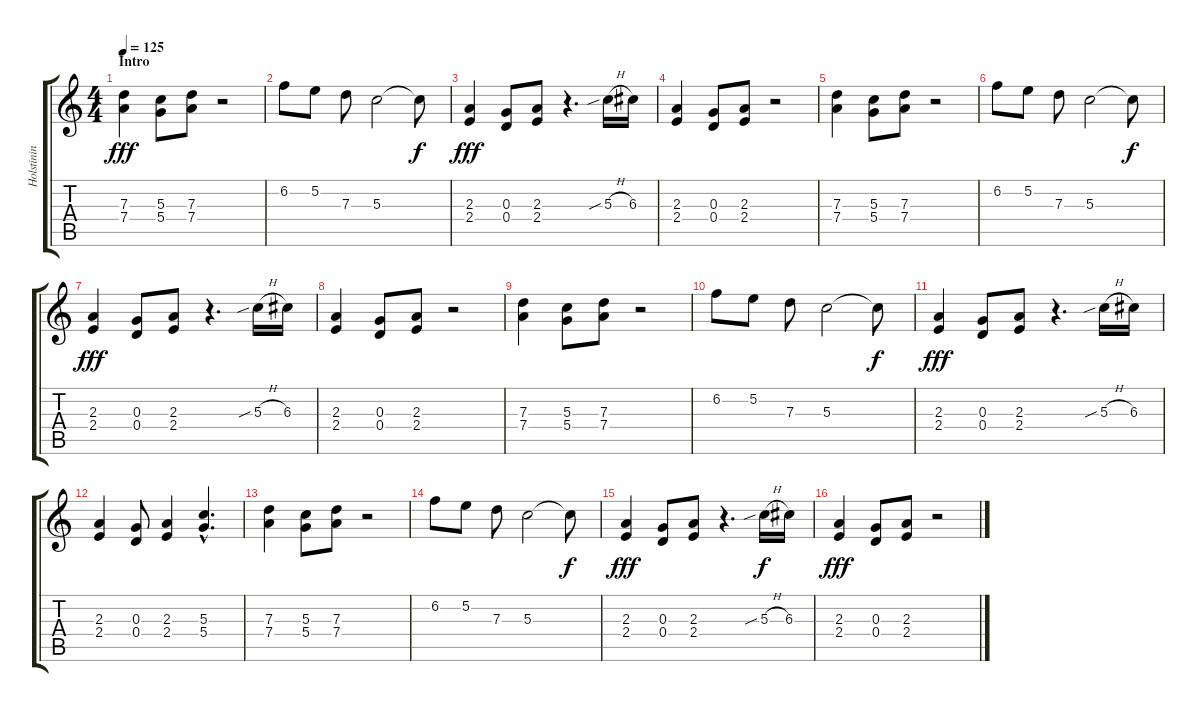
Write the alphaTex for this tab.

\track ("Holstinin" "Holstinin") {instrument distortionguitar}
\staff {score tabs}
\tuning (E4 B3 G3 D3 A2 E2) {hide}
\ts (4 4)
\section ("" "Intro")
\tempo 125
\clef g2
\ks c
(7.3 7.4).4{dy fff instrument distortionguitar} (5.3 5.4).8 (7.3 7.4).8 r.2 |
6.2.8 5.2.8 7.3.8 5.3.2 5.3{t}.8{dy f} |
(2.3 2.4).4{dy fff} (0.3 0.4).8 (2.3 2.4).8 r.4{d} 5.3{sib h}.16 6.3.16 |
(2.3 2.4).4 (0.3 0.4).8 (2.3 2.4).8 r.2 |
(7.3 7.4).4 (5.3 5.4).8 (7.3 7.4).8 r.2 |
6.2.8 5.2.8 7.3.8 5.3.2 5.3{t}.8{dy f} |
(2.3 2.4).4{dy fff} (0.3 0.4).8 (2.3 2.4).8 r.4{d} 5.3{sib h}.16 6.3.16 |
(2.3 2.4).4 (0.3 0.4).8 (2.3 2.4).8 r.2 |
(7.3 7.4).4 (5.3 5.4).8 (7.3 7.4).8 r.2 |
6.2.8 5.2.8 7.3.8 5.3.2 5.3{t}.8{dy f} |
(2.3 2.4).4{dy fff} (0.3 0.4).8 (2.3 2.4).8 r.4{d} 5.3{sib h}.16 6.3.16 |
(2.3 2.4).4 (0.3 0.4).8 (2.3 2.4).4 (5.3{hac} 5.4{hac}).4{d} |
(7.3 7.4).4 (5.3 5.4).8 (7.3 7.4).8 r.2 |
6.2.8 5.2.8 7.3.8 5.3.2 5.3{t}.8{dy f} |
(2.3 2.4).4{dy fff} (0.3 0.4).8 (2.3 2.4).8 r.4{d} 5.3{sib h}.16{dy f} 6.3.16 |
(2.3 2.4).4{dy fff} (0.3 0.4).8 (2.3 2.4).8 r.2
